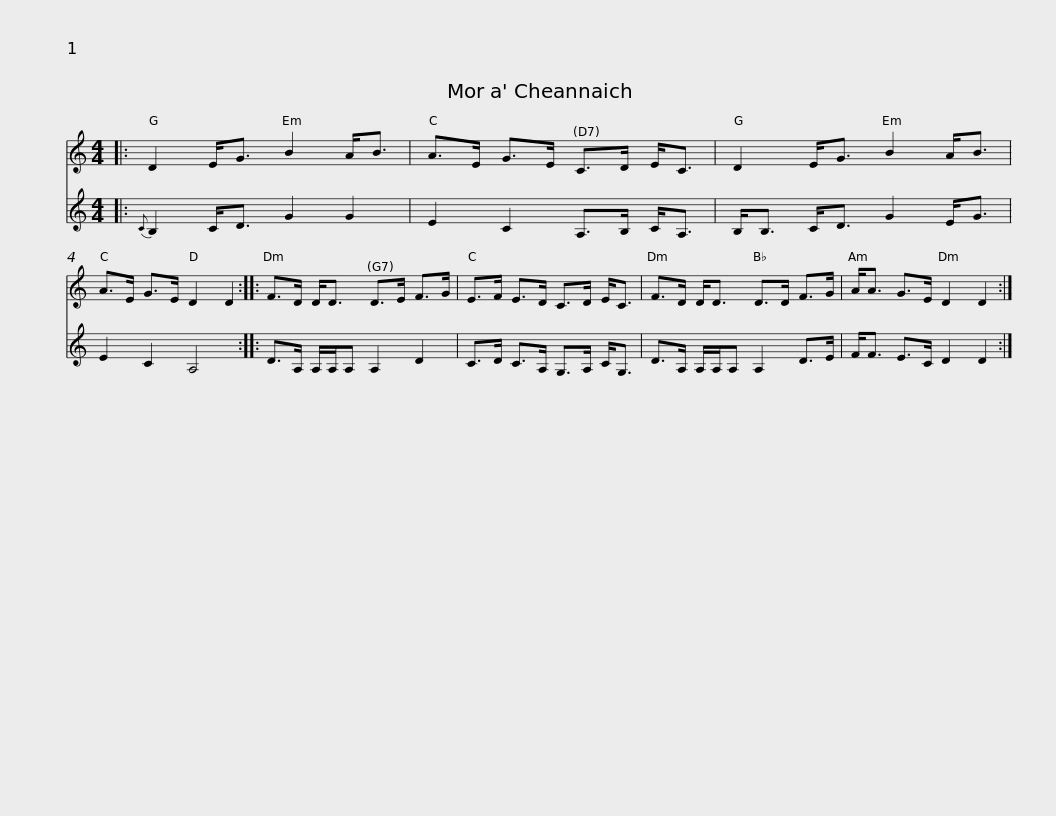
X:1
%%score 1 2
L:1/8
M:4/4
I:linebreak $
K:C
V:1 treble
V:2 treble
V:1
|: D2 E<G B2 A<B | A>E G>E C>D E<C | D2 E<G B2 A<B | A>E G>E D2 D2 ::$ F>D D<D D>E F>G | %5
 E>F E>D C>D E<C | F>D D<D D>D F>G | A<A G>E D2 D2 :| %8
V:2
|:{C} B,2 C<D G2 G2 | E2 C2 A,>B, C<A, | B,<B, C<D G2 E<G | E2 C2 A,4 ::$ D>A, A,/A,/A, A,2 D2 | %5
 C>D C>A, G,>A, C<G, | D>A, A,/A,/A, A,2 D>E | F<F E>C D2 D2 :| %8
